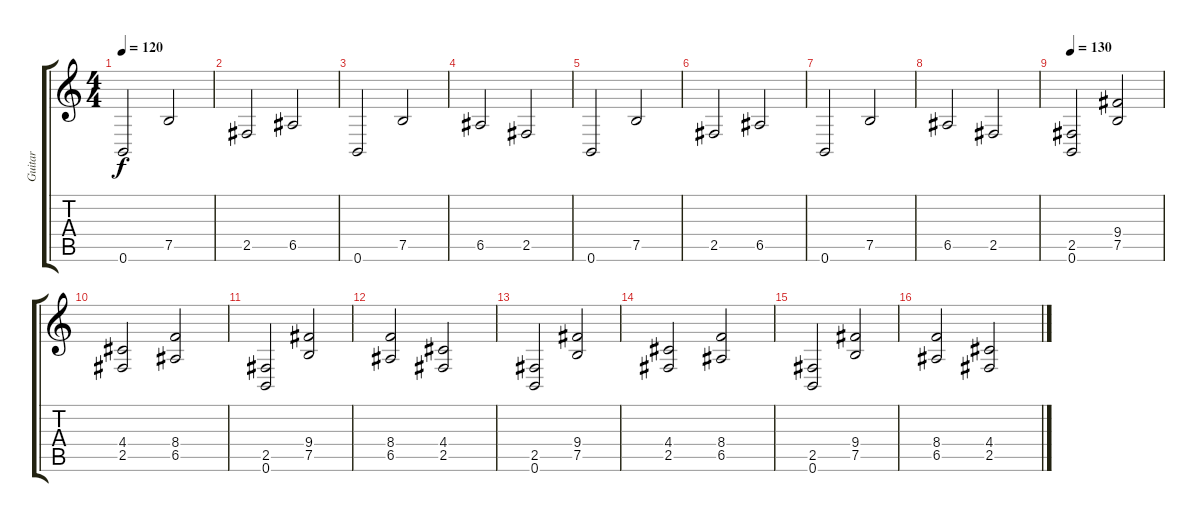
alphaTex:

\track ("Guitar" "Guitar") {instrument overdrivenguitar}
\staff {score tabs}
\tuning (B3 Gb3 D3 A2 E2 B1) {hide}
\ts (4 4)
\tempo 120
\clef g2
\ks c
0.6.2{dy f} 7.5.2 |
2.5.2 6.5.2 |
0.6.2 7.5.2 |
6.5.2 2.5.2 |
0.6.2 7.5.2 |
2.5.2 6.5.2 |
0.6.2 7.5.2 |
6.5.2 2.5.2 |
\tempo 130
(2.5 0.6).2 (9.4 7.5).2 |
(4.4 2.5).2 (8.4 6.5).2 |
(2.5 0.6).2 (9.4 7.5).2 |
(8.4 6.5).2 (4.4 2.5).2 |
(2.5 0.6).2 (9.4 7.5).2 |
(4.4 2.5).2 (8.4 6.5).2 |
(2.5 0.6).2 (9.4 7.5).2 |
(8.4 6.5).2 (4.4 2.5).2
